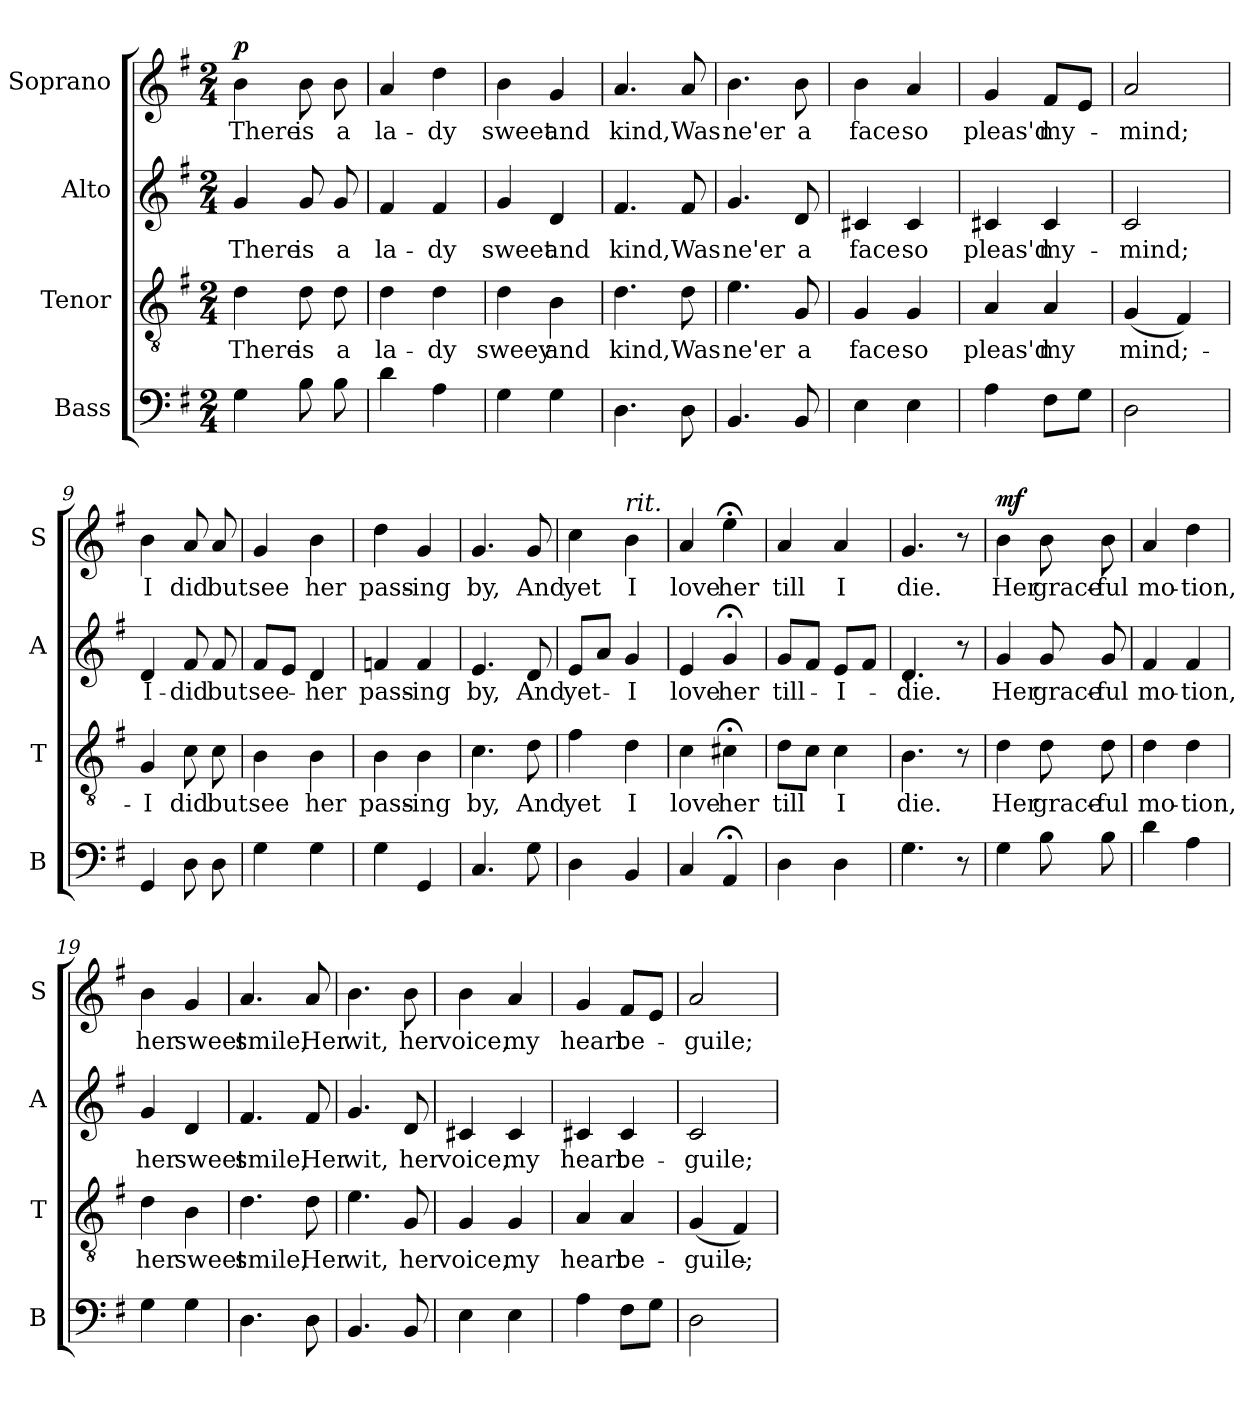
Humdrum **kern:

**kern	**kern	**text	**kern	**text	**kern	**text	**dynam
*part4	*part3	*part3	*part2	*part2	*part1	*part1	*part1
*staff4	*staff3	*staff3	*staff2	*staff2	*staff1	*staff1	*staff1
*I"Bass	*I"Tenor	*	*I"Alto	*	*I"Soprano	*	*
*I'B	*I'T	*	*I'A	*	*I'S	*	*
*clefF4	*clefGv2	*	*clefG2	*	*clefG2	*	*
*k[f#]	*k[f#]	*	*k[f#]	*	*k[f#]	*	*
*G:	*G:	*	*G:	*	*G:	*	*
*M2/4	*M2/4	*	*M2/4	*	*M2/4	*	*
=1	=1	=1	=1	=1	=1	=1	=1
!	!	!	!	!	!	!	!LO:DY:a
4G\	4d\	There	4g/	There	4b\	There	p
8B\	8d\	is	8g/	is	8b\	is	.
8B\	8d\	a	8g/	a	8b\	a	.
=2	=2	=2	=2	=2	=2	=2	=2
4d\	4d\	la-	4f#/	la-	4a/	la-	.
4A\	4d\	-dy	4f#/	-dy	4dd\	-dy	.
=3	=3	=3	=3	=3	=3	=3	=3
4G\	4d\	sweey	4g/	sweet	4b\	sweet	.
4G\	4B\	and	4d/	and	4g/	and	.
=4	=4	=4	=4	=4	=4	=4	=4
4.D\	4.d\	kind,	4.f#/	kind,	4.a/	kind,	.
8D\	8d\	Was	8f#/	Was	8a/	Was	.
=5	=5	=5	=5	=5	=5	=5	=5
4.BB/	4.e\	ne'er	4.g/	ne'er	4.b\	ne'er	.
8BB/	8G/	a	8d/	a	8b\	a	.
!!LO:LB:g=z
=6	=6	=6	=6	=6	=6	=6	=6
4E\	4G/	face	4c#X/	face	4b\	face	.
4E\	4G/	so	4c#/	so	4a/	so	.
=7	=7	=7	=7	=7	=7	=7	=7
4A\	4A/	pleas'd	4c#X/	pleas'd	4g/	pleas'd	.
8F#\L	4A/	my	4c#/	my-	8f#/L	my-	.
8G\J	.	.	.	.	8e/J	.	.
=8	=8	=8	=8	=8	=8	=8	=8
2D\	(4G/	mind;-	2c/	-mind;	2a/	-mind;	.
.	4F#/)	.	.	.	.	.	.
=9	=9	=9	=9	=9	=9	=9	=9
4GG/	4G/	-I	4d/	I-	4b\	I	.
8D\	8c\	did	8f#/	-did	8a/	did	.
8D\	8c\	but	8f#/	but	8a/	but	.
=10	=10	=10	=10	=10	=10	=10	=10
4G\	4B\	see	8f#/L	see-	4g/	see	.
.	.	.	8e/J	.	.	.	.
4G\	4B\	her	4d/	-her	4b\	her	.
=11	=11	=11	=11	=11	=11	=11	=11
4G\	4B\	pass-	4fn/	pass-	4dd\	pass-	.
4GG/	4B\	-ing	4f/	-ing	4g/	-ing	.
!!LO:PB:g=z
=12	=12	=12	=12	=12	=12	=12	=12
4.C/	4.c\	by,	4.e/	by,	4.g/	by,	.
8G\	8d\	And	8d/	And	8g/	And	.
=13	=13	=13	=13	=13	=13	=13	=13
4D\	4f#\	yet	8e/L	yet-	4cc\	yet	.
.	.	.	8a/J	.	.	.	.
!	!	!	!	!	!LO:TX:a:i:t=rit.	!	!
4BB/	4d\	I	4g/	-I	4b\	I	.
=14	=14	=14	=14	=14	=14	=14	=14
4C/	4c\	love	4e/	love	4a/	love	.
4AA;/	4c#X;<\	her	4g;/	her	4ee;<\	her	.
=15	=15	=15	=15	=15	=15	=15	=15
4D\	8d\L	till	8g/L	till-	4a/	till	.
.	8c\J	.	8f#/J	.	.	.	.
4D\	4c\	I	8e/L	-I-	4a/	I	.
.	.	.	8f#/J	.	.	.	.
=16	=16	=16	=16	=16	=16	=16	=16
4.G\	4.B\	die.	4.d/	-die.	4.g/	die.	.
8r	8r	.	8r	.	8r	.	.
=17	=17	=17	=17	=17	=17	=17	=17
!	!	!	!	!	!	!	!LO:DY:a
4G\	4d\	Her	4g/	Her	4b\	Her	mf
8B\	8d\	grace-	8g/	grace-	8b\	grace-	.
8B\	8d\	-ful	8g/	-ful	8b\	-ful	.
!!LO:LB:g=z
=18	=18	=18	=18	=18	=18	=18	=18
4d\	4d\	mo-	4f#/	mo-	4a/	mo-	.
4A\	4d\	-tion,	4f#/	-tion,	4dd\	-tion,	.
=19	=19	=19	=19	=19	=19	=19	=19
4G\	4d\	her	4g/	her	4b\	her	.
4G\	4B\	sweet	4d/	sweet	4g/	sweet	.
=20	=20	=20	=20	=20	=20	=20	=20
4.D\	4.d\	smile,	4.f#/	smile,	4.a/	smile,	.
8D\	8d\	Her	8f#/	Her	8a/	Her	.
=21	=21	=21	=21	=21	=21	=21	=21
4.BB/	4.e\	wit,	4.g/	wit,	4.b\	wit,	.
8BB/	8G/	her	8d/	her	8b\	her	.
=22	=22	=22	=22	=22	=22	=22	=22
4E\	4G/	voice,	4c#X/	voice,	4b\	voice,	.
4E\	4G/	my	4c#/	my	4a/	my	.
=23	=23	=23	=23	=23	=23	=23	=23
4A\	4A/	heart	4c#X/	heart	4g/	heart	.
8F#\L	4A/	be-	4c#/	be-	8f#/L	be-	.
8G\J	.	.	.	.	8e/J	.	.
!!LO:PB:g=z
=24	=24	=24	=24	=24	=24	=24	=24
2D\	(4G/	-guile;-	2c/	-guile;	2a/	-guile;	.
.	4F#/)	.	.	.	.	.	.
=	=	=	=	=	=	=	=
*-	*-	*-	*-	*-	*-	*-	*-
